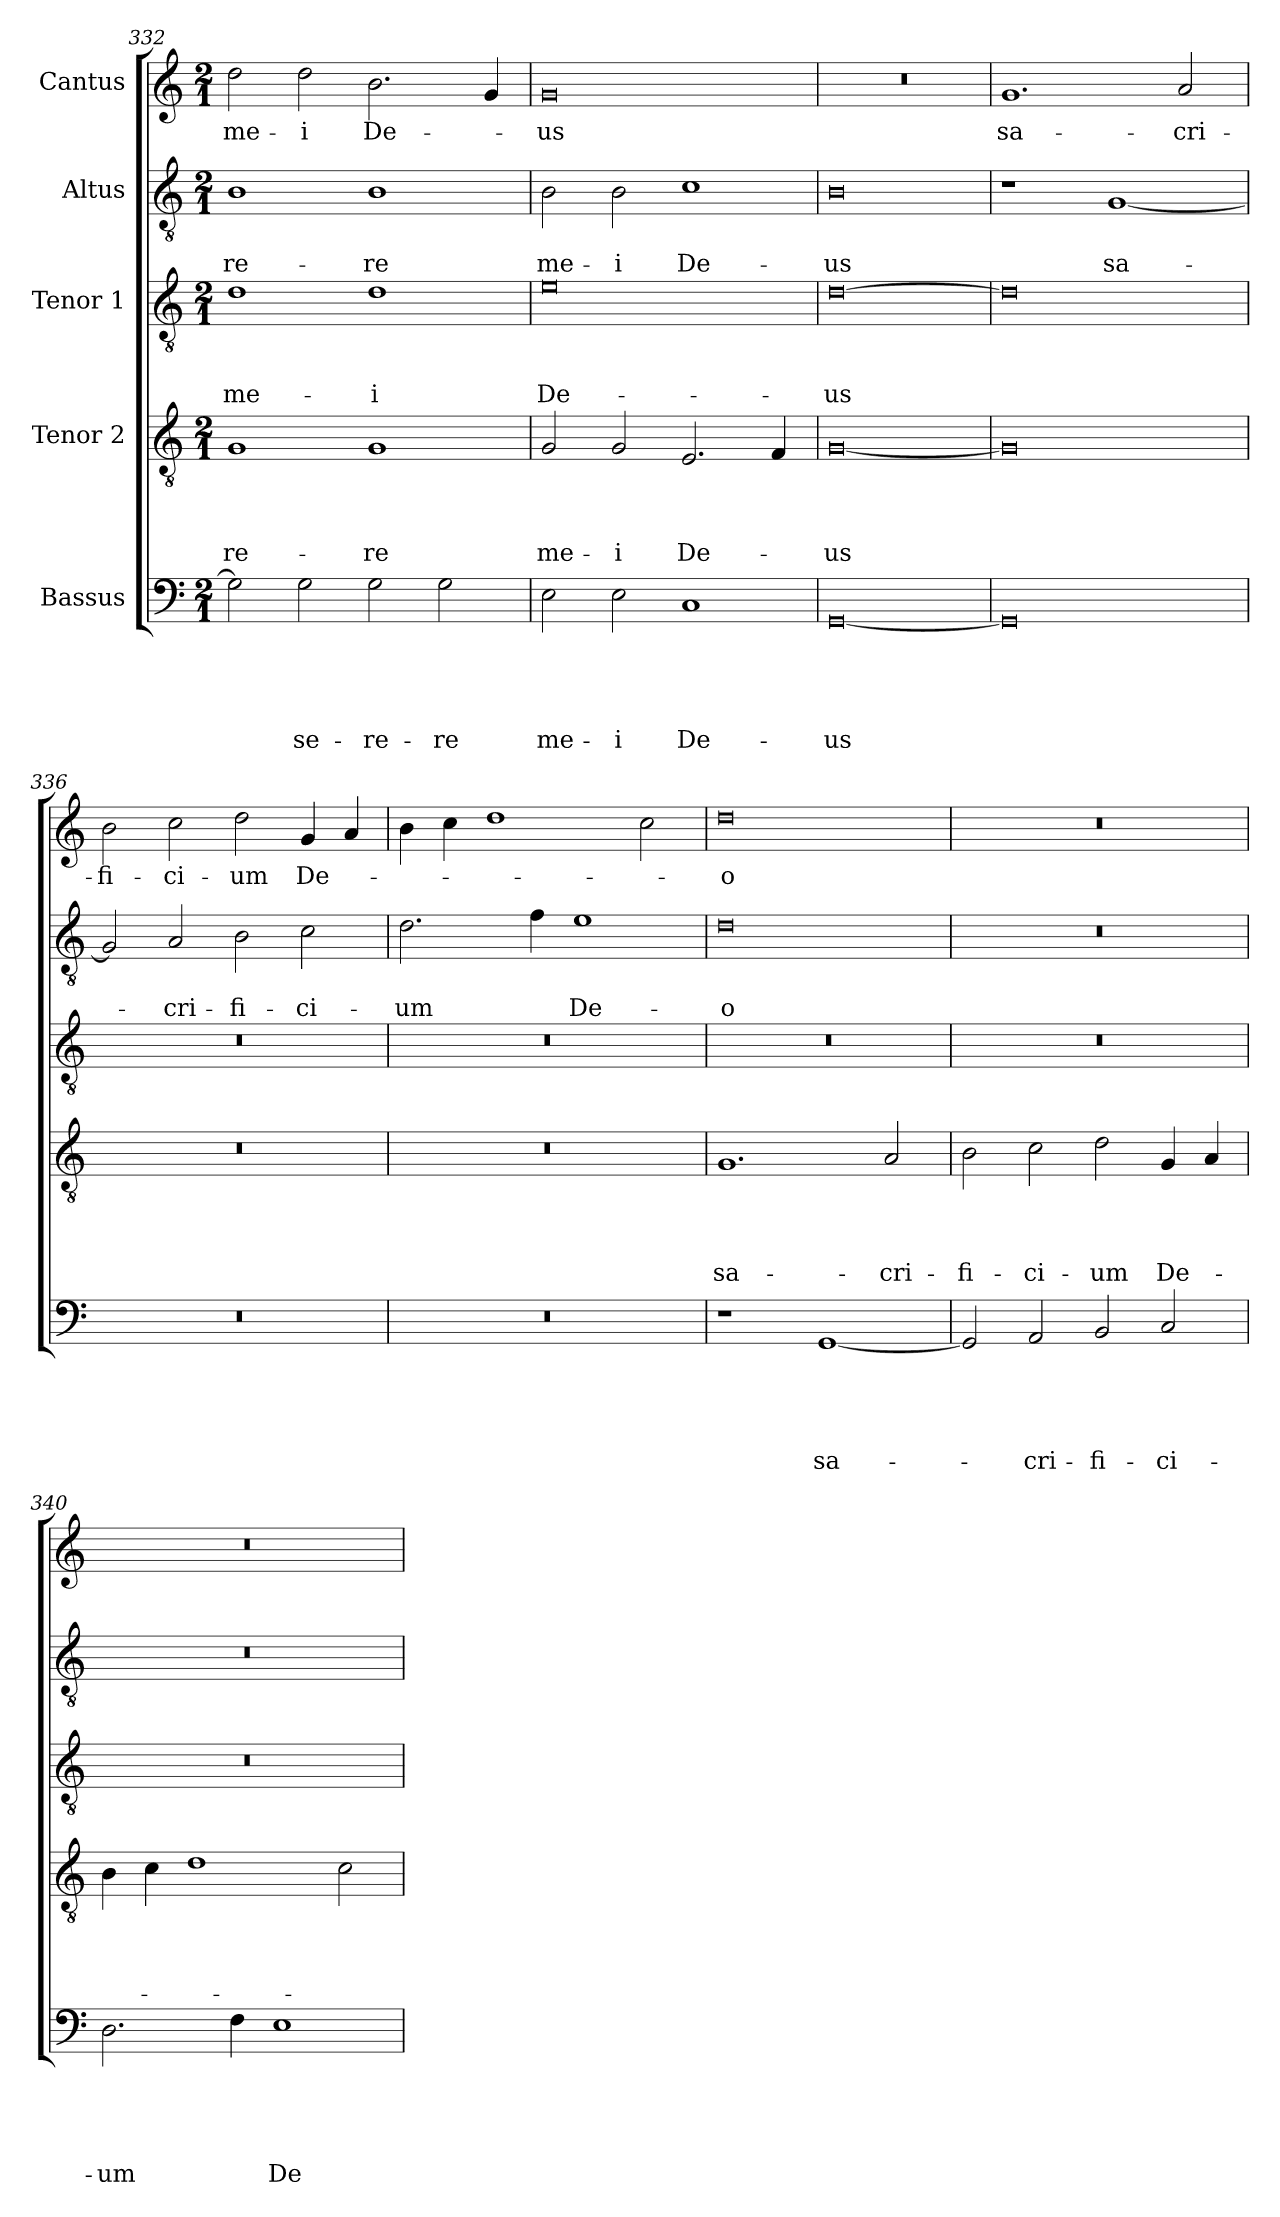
**kern	**text	**text	**text	**text	**text	**kern	**text	**text	**text	**text	**kern	**text	**text	**text	**kern	**text	**text	**kern	**text
*part5	*part5	*part5	*part5	*part5	*part5	*part4	*part4	*part4	*part4	*part4	*part3	*part3	*part3	*part3	*part2	*part2	*part2	*part1	*part1
*staff5	*staff5	*staff5	*staff5	*staff5	*staff5	*staff4	*staff4	*staff4	*staff4	*staff4	*staff3	*staff3	*staff3	*staff3	*staff2	*staff2	*staff2	*staff1	*staff1
*I"Bassus	*	*	*	*	*	*I"Tenor 2	*	*	*	*	*I"Tenor 1	*	*	*	*I"Altus	*	*	*I"Cantus	*
*clefF4	*	*	*	*	*	*clefGv2	*	*	*	*	*clefGv2	*	*	*	*clefGv2	*	*	*clefG2	*
*k[]	*	*	*	*	*	*k[]	*	*	*	*	*k[]	*	*	*	*k[]	*	*	*k[]	*
*C:	*	*	*	*	*	*C:	*	*	*	*	*C:	*	*	*	*C:	*	*	*C:	*
*M2/1	*	*	*	*	*	*M2/1	*	*	*	*	*M2/1	*	*	*	*M2/1	*	*	*M2/1	*
=332	=332	=332	=332	=332	=332	=332	=332	=332	=332	=332	=332	=332	=332	=332	=332	=332	=332	=332	=332
!	!	!	!	!	!	!	!	!	!	!LO:LY:b	!	!	!	!LO:LY:b	!	!	!LO:LY:b	!	!LO:LY:b
2G\]	.	.	.	.	.	1G	.	.	.	-re-	1d	.	.	me-	1B	.	-re-	2dd\	me-
!	!	!	!	!	!LO:LY:b	!	!	!	!	!	!	!	!	!	!	!	!	!	!LO:LY:b
2G\	.	.	.	.	-se-	.	.	.	.	.	.	.	.	.	.	.	.	2dd\	-i
!	!	!	!	!	!LO:LY:b	!	!	!	!	!LO:LY:b	!	!	!	!LO:LY:b	!	!	!LO:LY:b	!	!LO:LY:b
2G\	.	.	.	.	-re-	1G	.	.	.	-re	1d	.	.	-i	1B	.	-re	2.b\	De-
!	!	!	!	!	!LO:LY:b	!	!	!	!	!	!	!	!	!	!	!	!	!	!
2G\	.	.	.	.	-re	.	.	.	.	.	.	.	.	.	.	.	.	.	.
.	.	.	.	.	.	.	.	.	.	.	.	.	.	.	.	.	.	4g/	.
=333	=333	=333	=333	=333	=333	=333	=333	=333	=333	=333	=333	=333	=333	=333	=333	=333	=333	=333	=333
!	!	!	!	!	!LO:LY:b	!	!	!	!	!LO:LY:b	!	!	!	!LO:LY:b	!	!	!LO:LY:b	!	!LO:LY:b
2E\	.	.	.	.	me-	2G/	.	.	.	me-	0e	.	.	De-	2B\	.	me-	0g	-us
!	!	!	!	!	!LO:LY:b	!	!	!	!	!LO:LY:b	!	!	!	!	!	!	!LO:LY:b	!	!
2E\	.	.	.	.	-i	2G/	.	.	.	-i	.	.	.	.	2B\	.	-i	.	.
!	!	!	!	!	!LO:LY:b	!	!	!	!	!LO:LY:b	!	!	!	!	!	!	!LO:LY:b	!	!
1C	.	.	.	.	De-	2.E/	.	.	.	De-	.	.	.	.	1c	.	De-	.	.
.	.	.	.	.	.	4F/	.	.	.	.	.	.	.	.	.	.	.	.	.
=334	=334	=334	=334	=334	=334	=334	=334	=334	=334	=334	=334	=334	=334	=334	=334	=334	=334	=334	=334
!	!	!	!	!	!LO:LY:b	!	!	!	!	!LO:LY:b	!	!	!	!LO:LY:b	!	!	!LO:LY:b	!	!
[0GG	.	.	.	.	-us	[0G	.	.	.	-us	[0d	.	.	-us	0B	.	-us	0r	.
!!LO:LB:g=z
=335	=335	=335	=335	=335	=335	=335	=335	=335	=335	=335	=335	=335	=335	=335	=335	=335	=335	=335	=335
!	!	!	!	!	!	!	!	!	!	!	!	!	!	!	!	!	!	!	!LO:LY:b
0GG]	.	.	.	.	.	0G]	.	.	.	.	0d]	.	.	.	1r	.	.	1.g	sa-
!	!	!	!	!	!	!	!	!	!	!	!	!	!	!	!	!	!LO:LY:b	!	!
.	.	.	.	.	.	.	.	.	.	.	.	.	.	.	[1G	.	sa-	.	.
!	!	!	!	!	!	!	!	!	!	!	!	!	!	!	!	!	!	!	!LO:LY:b
.	.	.	.	.	.	.	.	.	.	.	.	.	.	.	.	.	.	2a/	-cri-
=336	=336	=336	=336	=336	=336	=336	=336	=336	=336	=336	=336	=336	=336	=336	=336	=336	=336	=336	=336
!	!	!	!	!	!	!	!	!	!	!	!	!	!	!	!	!	!	!	!LO:LY:b
0r	.	.	.	.	.	0r	.	.	.	.	0r	.	.	.	2G/]	.	.	2b\	-fi-
!	!	!	!	!	!	!	!	!	!	!	!	!	!	!	!	!	!LO:LY:b	!	!LO:LY:b
.	.	.	.	.	.	.	.	.	.	.	.	.	.	.	2A/	.	-cri-	2cc\	-ci-
!	!	!	!	!	!	!	!	!	!	!	!	!	!	!	!	!	!LO:LY:b	!	!LO:LY:b
.	.	.	.	.	.	.	.	.	.	.	.	.	.	.	2B\	.	-fi-	2dd\	-um
!	!	!	!	!	!	!	!	!	!	!	!	!	!	!	!	!	!LO:LY:b	!	!LO:LY:b
.	.	.	.	.	.	.	.	.	.	.	.	.	.	.	2c\	.	-ci-	4g/	De-
.	.	.	.	.	.	.	.	.	.	.	.	.	.	.	.	.	.	4a/	.
=337	=337	=337	=337	=337	=337	=337	=337	=337	=337	=337	=337	=337	=337	=337	=337	=337	=337	=337	=337
!	!	!	!	!	!	!	!	!	!	!	!	!	!	!	!	!	!LO:LY:b	!	!
0r	.	.	.	.	.	0r	.	.	.	.	0r	.	.	.	2.d\	.	-um	4b\	.
.	.	.	.	.	.	.	.	.	.	.	.	.	.	.	.	.	.	4cc\	.
.	.	.	.	.	.	.	.	.	.	.	.	.	.	.	.	.	.	1dd	.
.	.	.	.	.	.	.	.	.	.	.	.	.	.	.	4f\	.	.	.	.
!	!	!	!	!	!	!	!	!	!	!	!	!	!	!	!	!	!LO:LY:b	!	!
.	.	.	.	.	.	.	.	.	.	.	.	.	.	.	1e	.	De-	.	.
.	.	.	.	.	.	.	.	.	.	.	.	.	.	.	.	.	.	2cc\	.
=338	=338	=338	=338	=338	=338	=338	=338	=338	=338	=338	=338	=338	=338	=338	=338	=338	=338	=338	=338
!	!	!	!	!	!	!	!	!	!	!LO:LY:b	!	!	!	!	!	!	!LO:LY:b	!	!LO:LY:b
1r	.	.	.	.	.	1.G	.	.	.	sa-	0r	.	.	.	0d	.	-o	0dd	-o
!	!	!	!	!	!LO:LY:b	!	!	!	!	!	!	!	!	!	!	!	!	!	!
[1GG	.	.	.	.	sa-	.	.	.	.	.	.	.	.	.	.	.	.	.	.
!	!	!	!	!	!	!	!	!	!	!LO:LY:b	!	!	!	!	!	!	!	!	!
.	.	.	.	.	.	2A/	.	.	.	-cri-	.	.	.	.	.	.	.	.	.
=339	=339	=339	=339	=339	=339	=339	=339	=339	=339	=339	=339	=339	=339	=339	=339	=339	=339	=339	=339
!	!	!	!	!	!	!	!	!	!	!LO:LY:b	!	!	!	!	!	!	!	!	!
2GG/]	.	.	.	.	.	2B\	.	.	.	-fi-	0r	.	.	.	0r	.	.	0r	.
!	!	!	!	!	!LO:LY:b	!	!	!	!	!LO:LY:b	!	!	!	!	!	!	!	!	!
2AA/	.	.	.	.	-cri-	2c\	.	.	.	-ci-	.	.	.	.	.	.	.	.	.
!	!	!	!	!	!LO:LY:b	!	!	!	!	!LO:LY:b	!	!	!	!	!	!	!	!	!
2BB/	.	.	.	.	-fi-	2d\	.	.	.	-um	.	.	.	.	.	.	.	.	.
!	!	!	!	!	!LO:LY:b	!	!	!	!	!LO:LY:b	!	!	!	!	!	!	!	!	!
2C/	.	.	.	.	-ci-	4G/	.	.	.	De-	.	.	.	.	.	.	.	.	.
.	.	.	.	.	.	4A/	.	.	.	.	.	.	.	.	.	.	.	.	.
=340	=340	=340	=340	=340	=340	=340	=340	=340	=340	=340	=340	=340	=340	=340	=340	=340	=340	=340	=340
!	!	!	!	!	!LO:LY:b	!	!	!	!	!	!	!	!	!	!	!	!	!	!
2.D\	.	.	.	.	-um	4B\	.	.	.	.	0r	.	.	.	0r	.	.	0r	.
.	.	.	.	.	.	4c\	.	.	.	.	.	.	.	.	.	.	.	.	.
.	.	.	.	.	.	1d	.	.	.	.	.	.	.	.	.	.	.	.	.
4F\	.	.	.	.	.	.	.	.	.	.	.	.	.	.	.	.	.	.	.
!	!	!	!	!	!LO:LY:b	!	!	!	!	!	!	!	!	!	!	!	!	!	!
1E	.	.	.	.	De-	.	.	.	.	.	.	.	.	.	.	.	.	.	.
.	.	.	.	.	.	2c\	.	.	.	.	.	.	.	.	.	.	.	.	.
=	=	=	=	=	=	=	=	=	=	=	=	=	=	=	=	=	=	=	=
*-	*-	*-	*-	*-	*-	*-	*-	*-	*-	*-	*-	*-	*-	*-	*-	*-	*-	*-	*-
